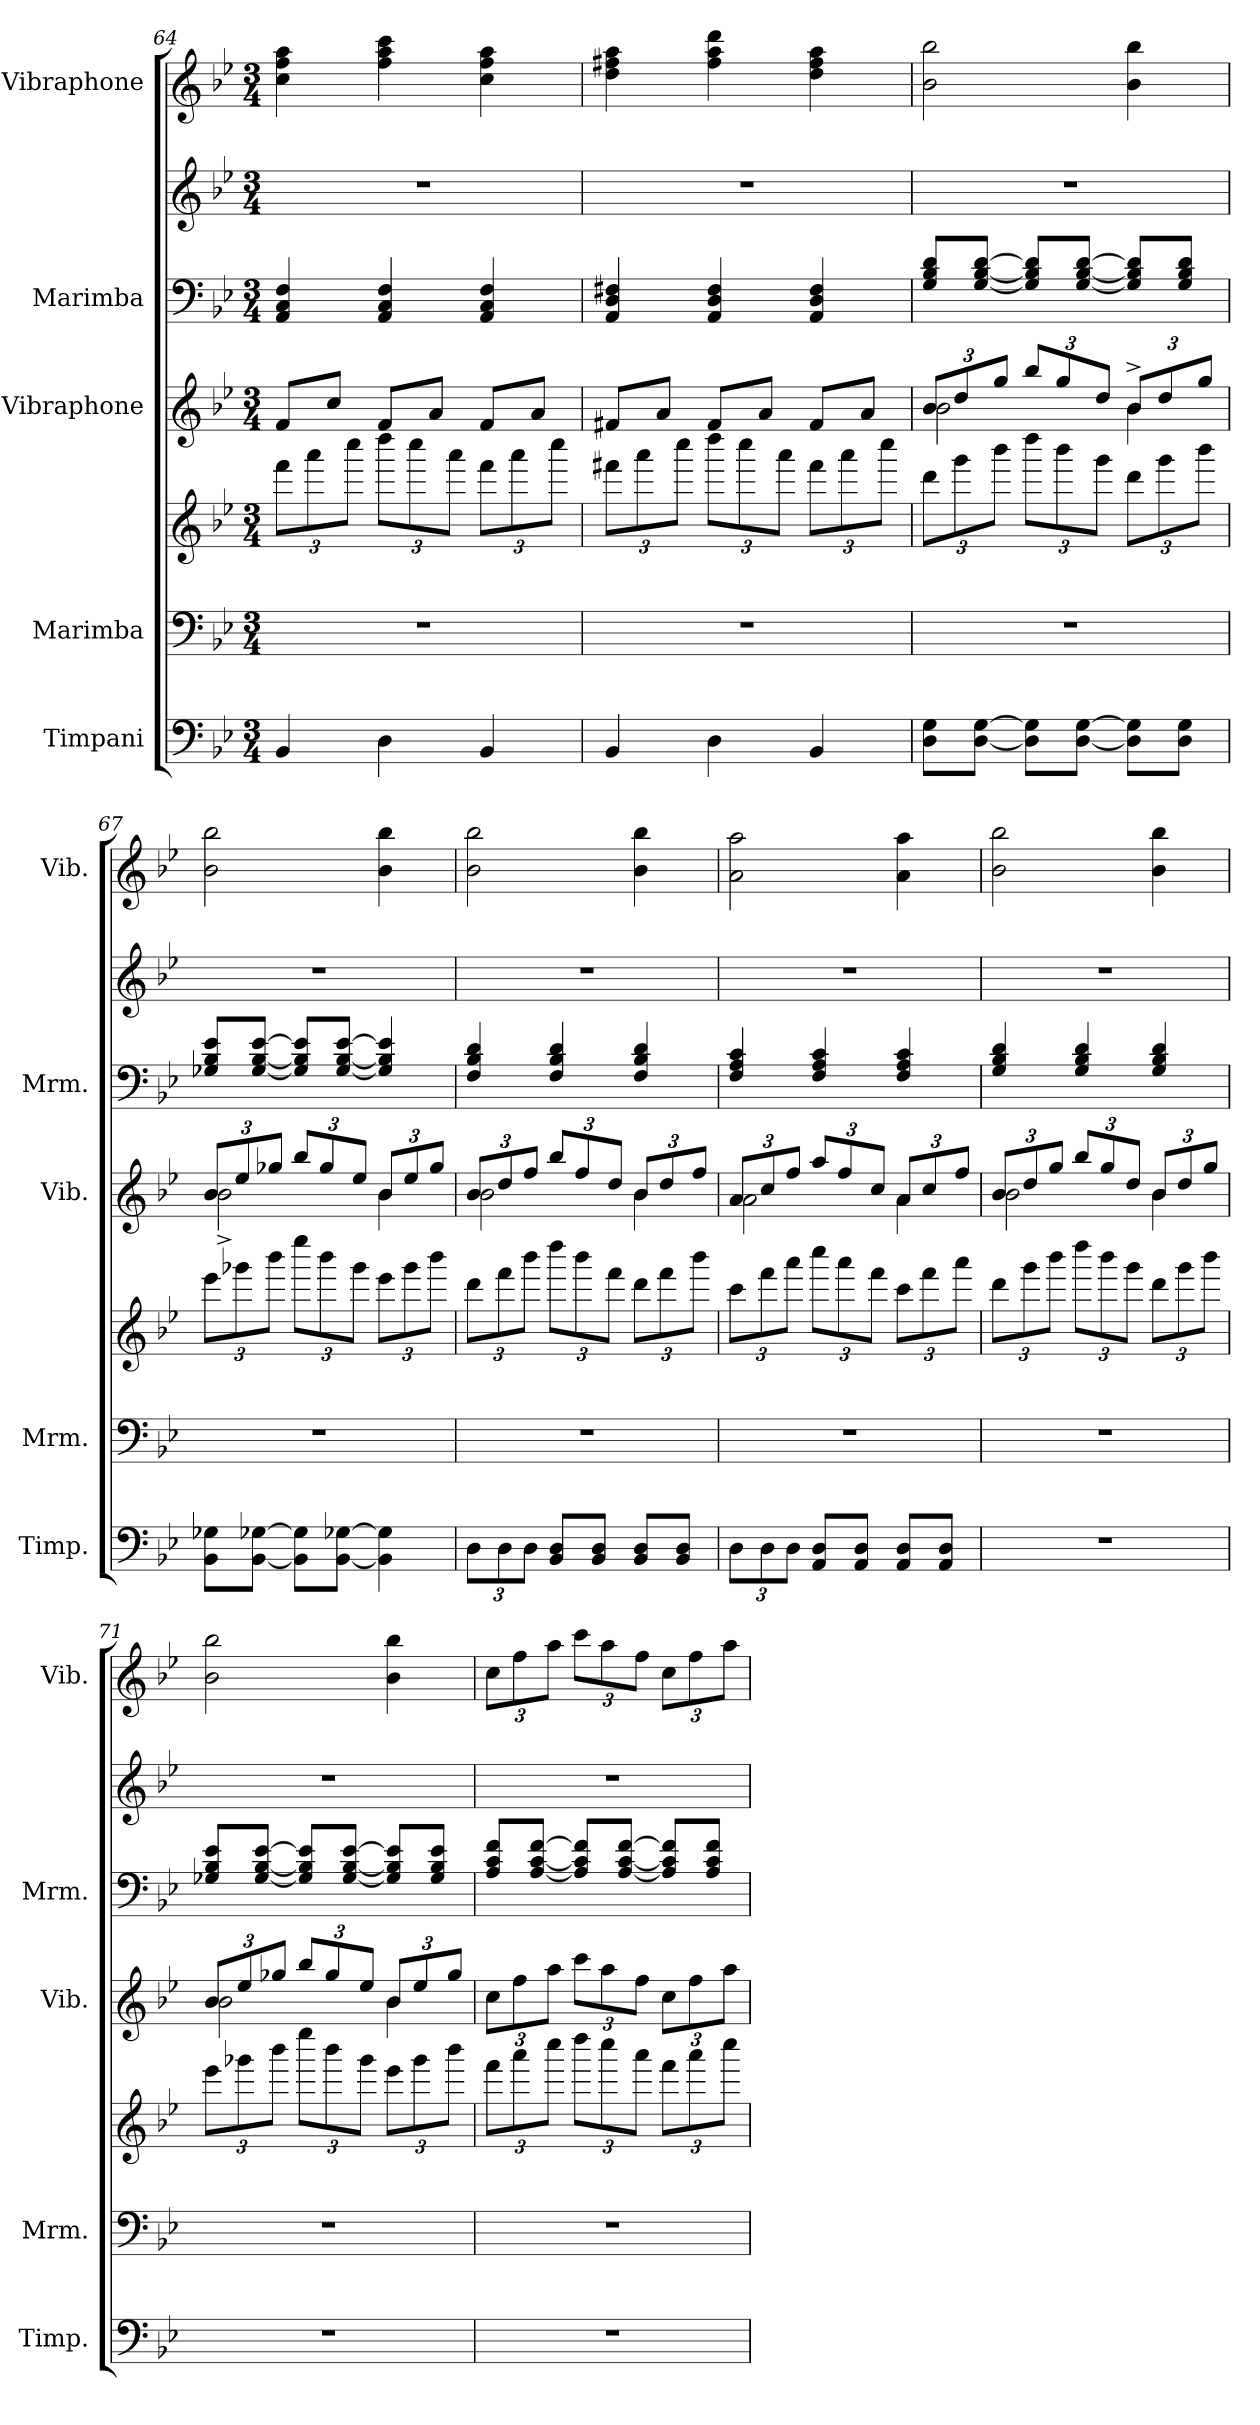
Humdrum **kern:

**kern	**kern	**kern	**kern	**kern	**kern	**kern
*part5	*part4	*part4	*part3	*part2	*part2	*part1
*staff7	*staff6	*staff5	*staff4	*staff3	*staff2	*staff1
*I"Timpani	*I"Marimba	*	*I"Vibraphone	*I"Marimba	*	*I"Vibraphone
*I'Timp.	*I'Mrm.	*	*I'Vib.	*I'Mrm.	*	*I'Vib.
!!LO:PB:g=z
*clefF4	*clefF4	*clefG2	*clefG2	*clefF4	*clefG2	*clefG2
*k[b-e-]	*k[b-e-]	*k[b-e-]	*k[b-e-]	*k[b-e-]	*k[b-e-]	*k[b-e-]
*B-:	*B-:	*B-:	*B-:	*B-:	*B-:	*B-:
*M3/4	*M3/4	*M3/4	*M3/4	*M3/4	*M3/4	*M3/4
*	*	*Xbrackettup	*	*	*	*
=64	=64	=64	=64	=64	=64	=64
4BB-/	2.r	12fff\L	8f/L	4AA/ 4C/ 4F/	2.r	4cc\ 4ff\ 4aa\
.	.	12aaa\	.	.	.	.
.	.	.	8cc/J	.	.	.
.	.	12cccc\J	.	.	.	.
4D\	.	12dddd\L	8f/L	4AA/ 4C/ 4F/	.	4ff\ 4aa\ 4ccc\
.	.	12cccc\	.	.	.	.
.	.	.	8a/J	.	.	.
.	.	12aaa\J	.	.	.	.
4BB-/	.	12fff\L	8f/L	4AA/ 4C/ 4F/	.	4cc\ 4ff\ 4aa\
.	.	12aaa\	.	.	.	.
.	.	.	8a/J	.	.	.
.	.	12cccc\J	.	.	.	.
=65	=65	=65	=65	=65	=65	=65
4BB-/	2.r	12fff#X\L	8f#X/L	4AA/ 4D/ 4F#X/	2.r	4dd\ 4ff#X\ 4aa\
.	.	12aaa\	.	.	.	.
.	.	.	8a/J	.	.	.
.	.	12cccc\J	.	.	.	.
4D\	.	12dddd\L	8f#/L	4AA/ 4D/ 4F#/	.	4ff#\ 4aa\ 4ddd\
.	.	12cccc\	.	.	.	.
.	.	.	8a/J	.	.	.
.	.	12aaa\J	.	.	.	.
4BB-/	.	12fff#\L	8f#/L	4AA/ 4D/ 4F#/	.	4dd\ 4ff#\ 4aa\
.	.	12aaa\	.	.	.	.
.	.	.	8a/J	.	.	.
.	.	12cccc\J	.	.	.	.
=66	=66	=66	=66	=66	=66	=66
*	*	*	*Xbrackettup	*	*	*
*	*	*	*^	*	*	*
8D\ 8G\L	2.r	12ddd\L	12b-/L	2b-\	8G/ 8B-/ 8d/L	2.r	2b-\ 2bb-\
.	.	12ggg\	12dd/	.	.	.	.
[8D\ [8G\J	.	.	.	.	[8G/ [8B-/ [8d/J	.	.
.	.	12bbb-\J	12gg/J	.	.	.	.
8D\] 8G\]L	.	12dddd\L	12bb-/L	.	8G/] 8B-/] 8d/]L	.	.
.	.	12bbb-\	12gg/	.	.	.	.
[8D\ [8G\J	.	.	.	.	[8G/ [8B-/ [8d/J	.	.
.	.	12ggg\J	12dd/J	.	.	.	.
8D\] 8G\]L	.	12ddd\L	12b-^/L	4b-\	8G/] 8B-/] 8d/]L	.	4b-\ 4bb-\
.	.	12ggg\	12dd/	.	.	.	.
8D\ 8G\J	.	.	.	.	8G/ 8B-/ 8d/J	.	.
.	.	12bbb-\J	12gg/J	.	.	.	.
=67	=67	=67	=67	=67	=67	=67	=67
8BB-\ 8G-X\L	2.r	12eee-\L	12b-/L	2b-^\	8G-X/ 8B-/ 8e-/L	2.r	2b-\ 2bb-\
.	.	12ggg-X\	12ee-/	.	.	.	.
[8BB-\ [8G-X\J	.	.	.	.	[8G-/ [8B-/ [8e-/J	.	.
.	.	12bbb-\J	12gg-X/J	.	.	.	.
8BB-\] 8G-\]L	.	12eeee-\L	12bb-/L	.	8G-/] 8B-/] 8e-/]L	.	.
.	.	12bbb-\	12gg-/	.	.	.	.
[8BB-\ [8G-X\J	.	.	.	.	[8G-/ [8B-/ [8e-/J	.	.
.	.	12ggg-\J	12ee-/J	.	.	.	.
4BB-\] 4G-\]	.	12eee-\L	12b-/L	4b-\	4G-/] 4B-/] 4e-/]	.	4b-\ 4bb-\
.	.	12ggg-\	12ee-/	.	.	.	.
.	.	12bbb-\J	12gg-/J	.	.	.	.
!!LO:PB:g=z
=68	=68	=68	=68	=68	=68	=68	=68
*Xbrackettup	*	*	*	*	*	*	*
12D\L	2.r	12ddd\L	12b-/L	2b-\	4F/ 4B-/ 4d/	2.r	2b-\ 2bb-\
12D\	.	12fff\	12dd/	.	.	.	.
12D\J	.	12bbb-\J	12ff/J	.	.	.	.
8BB-/ 8D/L	.	12dddd\L	12bb-/L	.	4F/ 4B-/ 4d/	.	.
.	.	12bbb-\	12ff/	.	.	.	.
8BB-/ 8D/J	.	.	.	.	.	.	.
.	.	12fff\J	12dd/J	.	.	.	.
8BB-/ 8D/L	.	12ddd\L	12b-/L	4b-\	4F/ 4B-/ 4d/	.	4b-\ 4bb-\
.	.	12fff\	12dd/	.	.	.	.
8BB-/ 8D/J	.	.	.	.	.	.	.
.	.	12bbb-\J	12ff/J	.	.	.	.
=69	=69	=69	=69	=69	=69	=69	=69
12D\L	2.r	12ccc\L	12a/L	2a\	4F/ 4A/ 4c/	2.r	2a\ 2aa\
12D\	.	12fff\	12cc/	.	.	.	.
12D\J	.	12aaa\J	12ff/J	.	.	.	.
8AA/ 8D/L	.	12cccc\L	12aa/L	.	4F/ 4A/ 4c/	.	.
.	.	12aaa\	12ff/	.	.	.	.
8AA/ 8D/J	.	.	.	.	.	.	.
.	.	12fff\J	12cc/J	.	.	.	.
8AA/ 8D/L	.	12ccc\L	12a/L	4a\	4F/ 4A/ 4c/	.	4a\ 4aa\
.	.	12fff\	12cc/	.	.	.	.
8AA/ 8D/J	.	.	.	.	.	.	.
.	.	12aaa\J	12ff/J	.	.	.	.
=70	=70	=70	=70	=70	=70	=70	=70
2.r	2.r	12ddd\L	12b-/L	2b-\	4G/ 4B-/ 4d/	2.r	2b-\ 2bb-\
.	.	12ggg\	12dd/	.	.	.	.
.	.	12bbb-\J	12gg/J	.	.	.	.
.	.	12dddd\L	12bb-/L	.	4G/ 4B-/ 4d/	.	.
.	.	12bbb-\	12gg/	.	.	.	.
.	.	12ggg\J	12dd/J	.	.	.	.
.	.	12ddd\L	12b-/L	4b-\	4G/ 4B-/ 4d/	.	4b-\ 4bb-\
.	.	12ggg\	12dd/	.	.	.	.
.	.	12bbb-\J	12gg/J	.	.	.	.
=71	=71	=71	=71	=71	=71	=71	=71
2.r	2.r	12eee-\L	12b-/L	2b-\	8G-X/ 8B-/ 8e-/L	2.r	2b-\ 2bb-\
.	.	12ggg-X\	12ee-/	.	.	.	.
.	.	.	.	.	[8G-/ [8B-/ [8e-/J	.	.
.	.	12bbb-\J	12gg-X/J	.	.	.	.
.	.	12eeee-\L	12bb-/L	.	8G-/] 8B-/] 8e-/]L	.	.
.	.	12bbb-\	12gg-/	.	.	.	.
.	.	.	.	.	[8G-/ [8B-/ [8e-/J	.	.
.	.	12ggg-\J	12ee-/J	.	.	.	.
.	.	12eee-\L	12b-/L	4b-\	8G-/] 8B-/] 8e-/]L	.	4b-\ 4bb-\
.	.	12ggg-\	12ee-/	.	.	.	.
.	.	.	.	.	8G-/ 8B-/ 8e-/J	.	.
.	.	12bbb-\J	12gg-/J	.	.	.	.
*	*	*	*v	*v	*	*	*
!!LO:PB:g=z
=72	=72	=72	=72	=72	=72	=72
*	*	*	*	*	*	*Xbrackettup
2.r	2.r	12fff\L	12cc\L	8A/ 8c/ 8f/L	2.r	12cc\L
.	.	12aaa\	12ff\	.	.	12ff\
.	.	.	.	[8A/ [8c/ [8f/J	.	.
.	.	12cccc\J	12aa\J	.	.	12aa\J
.	.	12dddd\L	12ccc\L	8A/] 8c/] 8f/]L	.	12ccc\L
.	.	12cccc\	12aa\	.	.	12aa\
.	.	.	.	[8A/ [8c/ [8f/J	.	.
.	.	12aaa\J	12ff\J	.	.	12ff\J
.	.	12fff\L	12cc\L	8A/] 8c/] 8f/]L	.	12cc\L
.	.	12aaa\	12ff\	.	.	12ff\
.	.	.	.	8A/ 8c/ 8f/J	.	.
.	.	12cccc\J	12aa\J	.	.	12aa\J
=	=	=	=	=	=	=
*-	*-	*-	*-	*-	*-	*-
